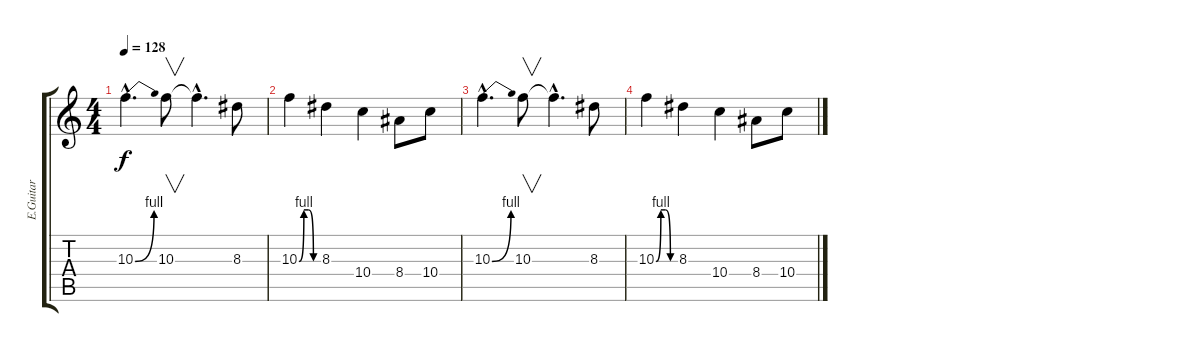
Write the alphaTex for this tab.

\track ("E.Guitar" "E.Guitar") {instrument overdrivenguitar}
\staff {score tabs}
\tuning (E4 B3 G3 D3 A2 E2) {hide}
\ts (4 4)
\tempo 128
\clef g2
\ks c
10.3{be (bend 0 0 60 4) hac}.4{d dy f} 10.3.8{v} 10.3{hac t}.4{d} 8.3.8 |
10.3{be (custom 0 0 15 4 30 4 45 0 60 0)}.4 8.3.4 10.4.4 8.4.8 10.4.8 |
10.3{be (bend 0 0 60 4) hac}.4{d volume 0} 10.3.8{v} 10.3{hac t}.4{d} 8.3.8 |
10.3{be (custom 0 0 15 4 30 4 45 0 60 0)}.4 8.3.4 10.4.4 8.4.8 10.4.8
